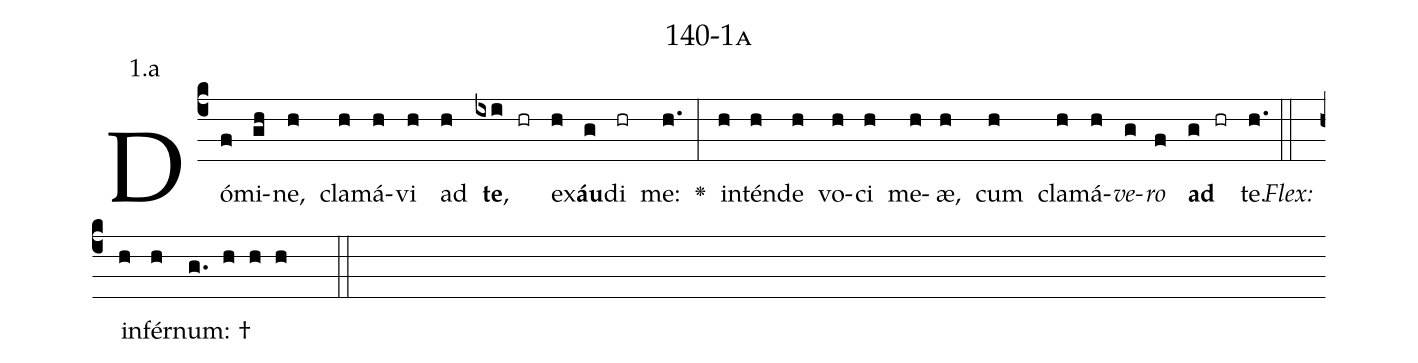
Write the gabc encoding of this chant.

name: 140-1a;
annotation: 1.a;
%%
(c4)Dó(f)mi(gh)ne,(h) cla(h)má(h)vi(h) ad(h) <b>te</b>,(ixi hr) ex(h)<b>áu</b>(g)di(hr) me:(h.) <v>\greheightstar</v>(:) in(h)tén(h)de(h) vo(h)ci(h) me(h)æ,(h) cum(h) cla(h)má(h)<i>ve</i>(g)<i>ro</i>(f) <b>ad</b>(g hr) te.(h.) (::)
<i>Flex:</i>()  in(h)fér(h)num: †(g. h h h  ::)

%E(h) u(h) o(g) u(f) a(g) e.(h.) (::)
